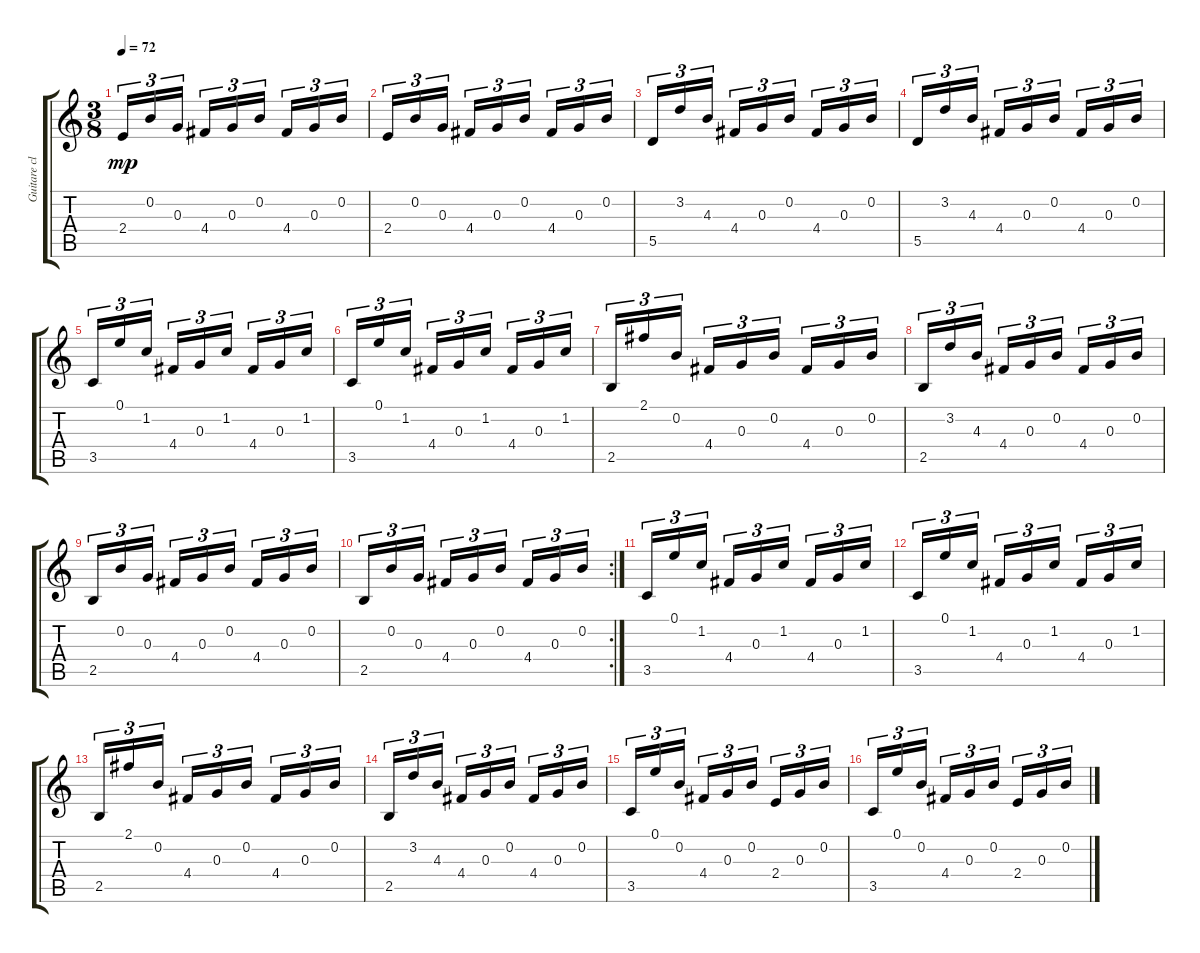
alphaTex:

\track ("Guitare classique" "Guitare cl") {instrument acousticguitarnylon}
\staff {score tabs}
\tuning (E4 B3 G3 D3 A2 E2) {hide}
\ts (3 8)
\tempo 72
\clef g2
\ks c
2.4.16{tu (3 2) dy mp} 0.2.16{tu (3 2)} 0.3.16{tu (3 2)} 4.4.16{tu (3 2)} 0.3.16{tu (3 2)} 0.2.16{tu (3 2)} 4.4.16{tu (3 2)} 0.3.16{tu (3 2)} 0.2.16{tu (3 2)} |
2.4.16{tu (3 2)} 0.2.16{tu (3 2)} 0.3.16{tu (3 2)} 4.4.16{tu (3 2)} 0.3.16{tu (3 2)} 0.2.16{tu (3 2)} 4.4.16{tu (3 2)} 0.3.16{tu (3 2)} 0.2.16{tu (3 2)} |
5.5.16{tu (3 2)} 3.2.16{tu (3 2)} 4.3.16{tu (3 2)} 4.4.16{tu (3 2)} 0.3.16{tu (3 2)} 0.2.16{tu (3 2)} 4.4.16{tu (3 2)} 0.3.16{tu (3 2)} 0.2.16{tu (3 2)} |
5.5.16{tu (3 2)} 3.2.16{tu (3 2)} 4.3.16{tu (3 2)} 4.4.16{tu (3 2)} 0.3.16{tu (3 2)} 0.2.16{tu (3 2)} 4.4.16{tu (3 2)} 0.3.16{tu (3 2)} 0.2.16{tu (3 2)} |
3.5.16{tu (3 2)} 0.1.16{tu (3 2)} 1.2.16{tu (3 2)} 4.4.16{tu (3 2)} 0.3.16{tu (3 2)} 1.2.16{tu (3 2)} 4.4.16{tu (3 2)} 0.3.16{tu (3 2)} 1.2.16{tu (3 2)} |
3.5.16{tu (3 2)} 0.1.16{tu (3 2)} 1.2.16{tu (3 2)} 4.4.16{tu (3 2)} 0.3.16{tu (3 2)} 1.2.16{tu (3 2)} 4.4.16{tu (3 2)} 0.3.16{tu (3 2)} 1.2.16{tu (3 2)} |
2.5.16{tu (3 2)} 2.1.16{tu (3 2)} 0.2.16{tu (3 2)} 4.4.16{tu (3 2)} 0.3.16{tu (3 2)} 0.2.16{tu (3 2)} 4.4.16{tu (3 2)} 0.3.16{tu (3 2)} 0.2.16{tu (3 2)} |
2.5.16{tu (3 2)} 3.2.16{tu (3 2)} 4.3.16{tu (3 2)} 4.4.16{tu (3 2)} 0.3.16{tu (3 2)} 0.2.16{tu (3 2)} 4.4.16{tu (3 2)} 0.3.16{tu (3 2)} 0.2.16{tu (3 2)} |
2.5.16{tu (3 2)} 0.2.16{tu (3 2)} 0.3.16{tu (3 2)} 4.4.16{tu (3 2)} 0.3.16{tu (3 2)} 0.2.16{tu (3 2)} 4.4.16{tu (3 2)} 0.3.16{tu (3 2)} 0.2.16{tu (3 2)} |
\rc 2
2.5.16{tu (3 2)} 0.2.16{tu (3 2)} 0.3.16{tu (3 2)} 4.4.16{tu (3 2)} 0.3.16{tu (3 2)} 0.2.16{tu (3 2)} 4.4.16{tu (3 2)} 0.3.16{tu (3 2)} 0.2.16{tu (3 2)} |
3.5.16{tu (3 2)} 0.1.16{tu (3 2)} 1.2.16{tu (3 2)} 4.4.16{tu (3 2)} 0.3.16{tu (3 2)} 1.2.16{tu (3 2)} 4.4.16{tu (3 2)} 0.3.16{tu (3 2)} 1.2.16{tu (3 2)} |
3.5.16{tu (3 2)} 0.1.16{tu (3 2)} 1.2.16{tu (3 2)} 4.4.16{tu (3 2)} 0.3.16{tu (3 2)} 1.2.16{tu (3 2)} 4.4.16{tu (3 2)} 0.3.16{tu (3 2)} 1.2.16{tu (3 2)} |
2.5.16{tu (3 2)} 2.1.16{tu (3 2)} 0.2.16{tu (3 2)} 4.4.16{tu (3 2)} 0.3.16{tu (3 2)} 0.2.16{tu (3 2)} 4.4.16{tu (3 2)} 0.3.16{tu (3 2)} 0.2.16{tu (3 2)} |
2.5.16{tu (3 2)} 3.2.16{tu (3 2)} 4.3.16{tu (3 2)} 4.4.16{tu (3 2)} 0.3.16{tu (3 2)} 0.2.16{tu (3 2)} 4.4.16{tu (3 2)} 0.3.16{tu (3 2)} 0.2.16{tu (3 2)} |
3.5.16{tu (3 2)} 0.1.16{tu (3 2)} 0.2.16{tu (3 2)} 4.4.16{tu (3 2)} 0.3.16{tu (3 2)} 0.2.16{tu (3 2)} 2.4.16{tu (3 2)} 0.3.16{tu (3 2)} 0.2.16{tu (3 2)} |
3.5.16{tu (3 2)} 0.1.16{tu (3 2)} 0.2.16{tu (3 2)} 4.4.16{tu (3 2)} 0.3.16{tu (3 2)} 0.2.16{tu (3 2)} 2.4.16{tu (3 2)} 0.3.16{tu (3 2)} 0.2.16{tu (3 2)}
